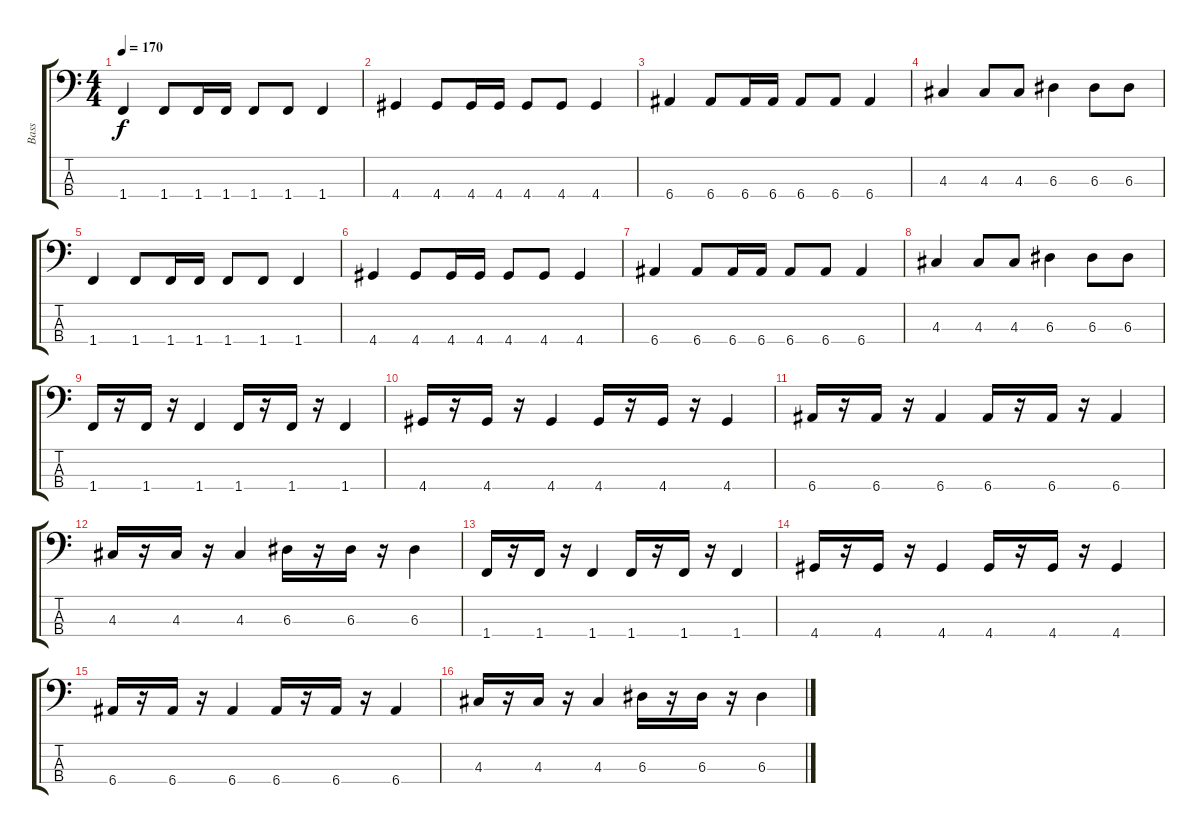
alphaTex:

\track ("Bass" "Bass") {instrument electricbassfinger}
\staff {score tabs}
\tuning (G2 D2 A1 E1) {hide}
\ts (4 4)
\tempo 170
\clef f4
\ks c
1.4.4{dy f} 1.4.8 1.4.16 1.4.16 1.4.8 1.4.8 1.4.4 |
4.4.4 4.4.8 4.4.16 4.4.16 4.4.8 4.4.8 4.4.4 |
6.4.4 6.4.8 6.4.16 6.4.16 6.4.8 6.4.8 6.4.4 |
4.3.4 4.3.8 4.3.8 6.3.4 6.3.8 6.3.8 |
1.4.4 1.4.8 1.4.16 1.4.16 1.4.8 1.4.8 1.4.4 |
4.4.4 4.4.8 4.4.16 4.4.16 4.4.8 4.4.8 4.4.4 |
6.4.4 6.4.8 6.4.16 6.4.16 6.4.8 6.4.8 6.4.4 |
4.3.4 4.3.8 4.3.8 6.3.4 6.3.8 6.3.8 |
1.4.16 r.16 1.4.16 r.16 1.4.4 1.4.16 r.16 1.4.16 r.16 1.4.4 |
4.4.16 r.16 4.4.16 r.16 4.4.4 4.4.16 r.16 4.4.16 r.16 4.4.4 |
6.4.16 r.16 6.4.16 r.16 6.4.4 6.4.16 r.16 6.4.16 r.16 6.4.4 |
4.3.16 r.16 4.3.16 r.16 4.3.4 6.3.16 r.16 6.3.16 r.16 6.3.4 |
1.4.16 r.16 1.4.16 r.16 1.4.4 1.4.16 r.16 1.4.16 r.16 1.4.4 |
4.4.16 r.16 4.4.16 r.16 4.4.4 4.4.16 r.16 4.4.16 r.16 4.4.4 |
6.4.16 r.16 6.4.16 r.16 6.4.4 6.4.16 r.16 6.4.16 r.16 6.4.4 |
4.3.16 r.16 4.3.16 r.16 4.3.4 6.3.16 r.16 6.3.16 r.16 6.3.4
